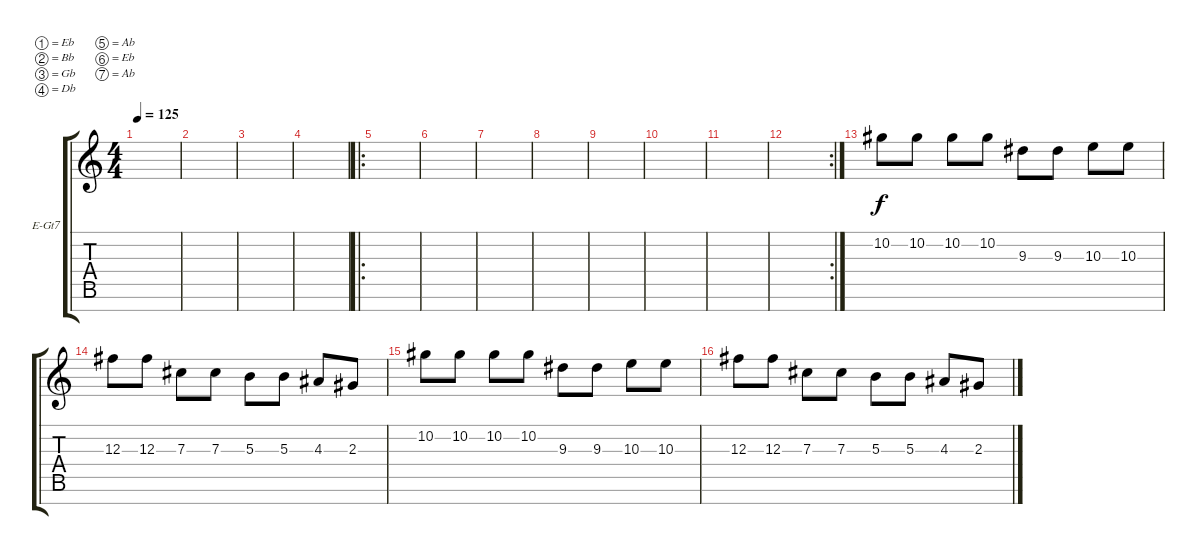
\defaultSystemsLayout 4
\bracketExtendMode groupsimilarinstruments
\firstSystemTrackNameOrientation horizontal
\otherSystemsTrackNameOrientation horizontal
\track ("Electric Guitar" "E-Gt7") {instrument distortionguitar}
\staff {score tabs}
\tuning (Eb4 Bb3 Gb3 Db3 Ab2 Eb2 Ab1)
\ts (4 4)
\tempo 125
\clef g2
\scale
0.485477
\ks c
|
\scale
0.257261 |
\scale
0.257261 |
\scale
0.313131 |
\ro
\scale
0.373737 |
\scale
0.313131 |
\scale
0.333333 |
\scale
0.333333 |
\scale
0.333333 |
\scale
0.322917 |
\scale
0.322917 |
\rc 2
\scale
0.354167 |
\scale
0.333333 10.2.8 10.2.8 10.2.8 10.2.8 9.3.8 9.3.8 10.3.8 10.3.8 |
\scale
0.333333 12.3.8 12.3.8 7.3.8 7.3.8 5.3.8 5.3.8 4.3.8 2.3.8 |
\scale
0.333333 10.2.8 10.2.8 10.2.8 10.2.8 9.3.8 9.3.8 10.3.8 10.3.8 |
\scale
0.333333 12.3.8 12.3.8 7.3.8 7.3.8 5.3.8 5.3.8 4.3.8 2.3.8
